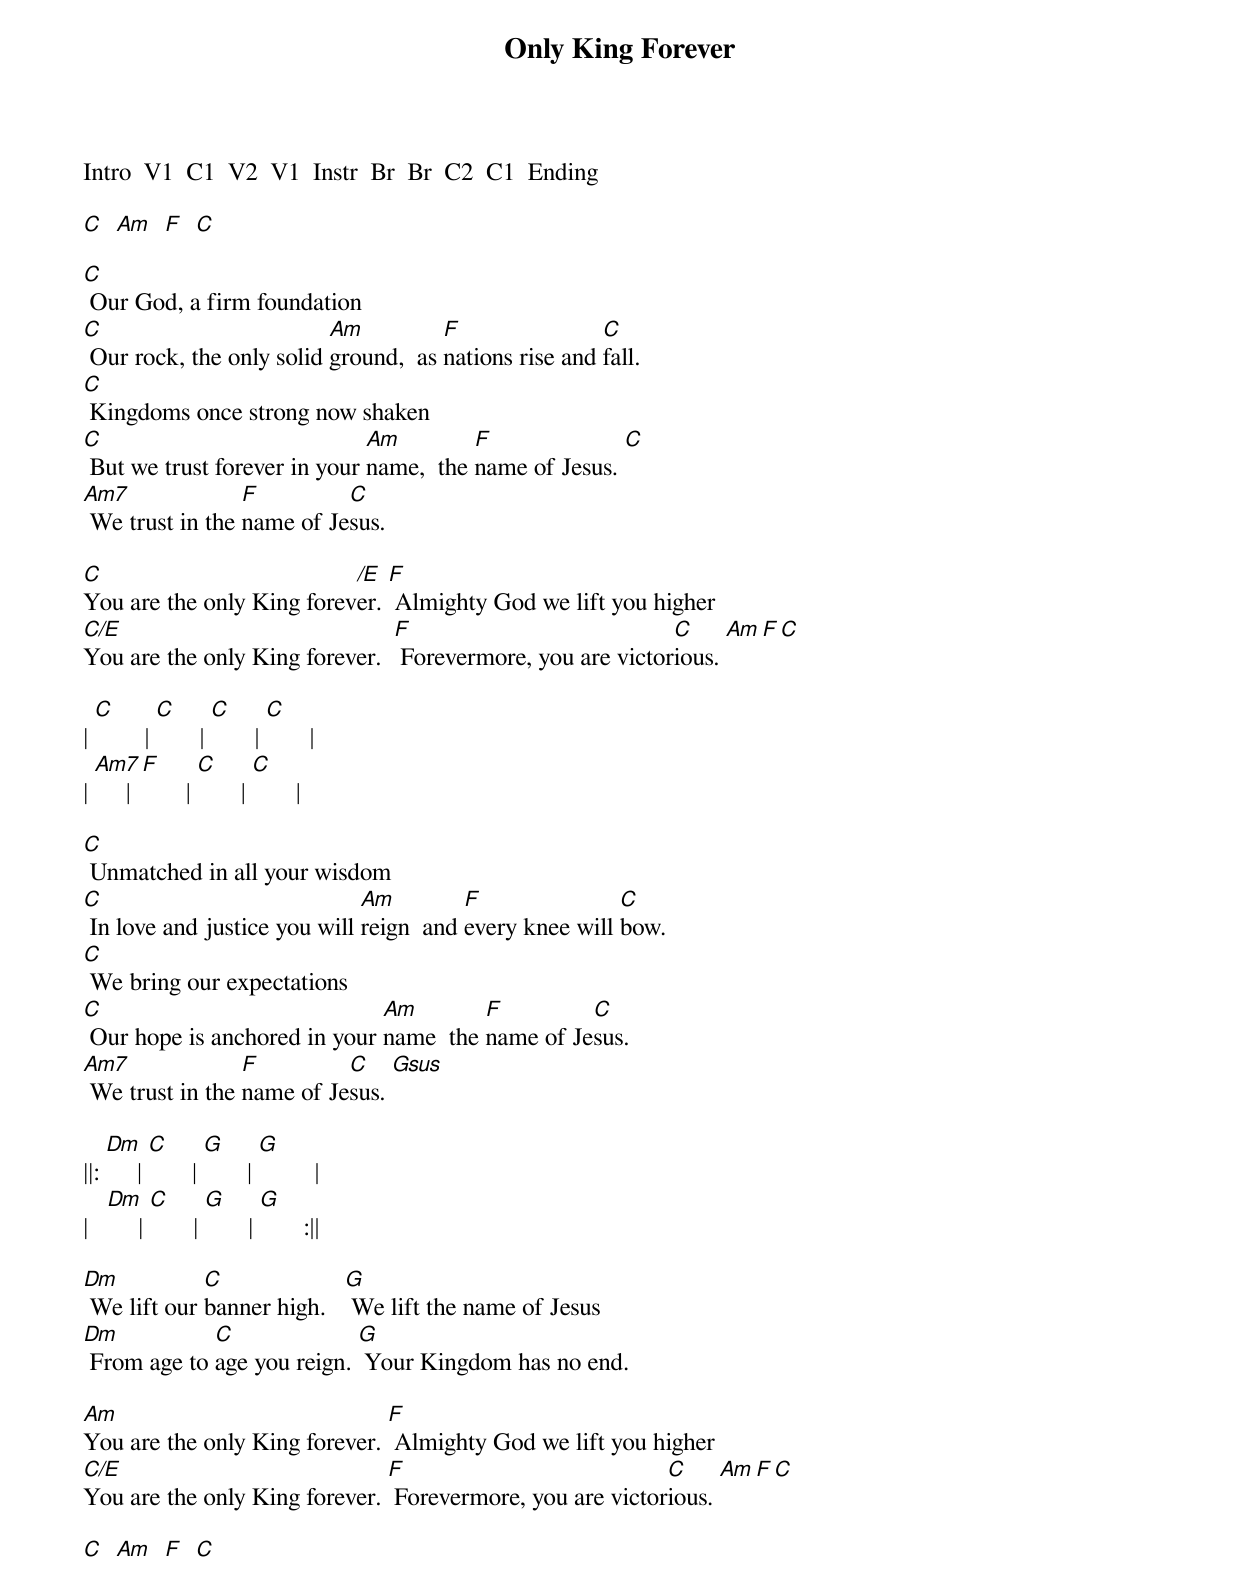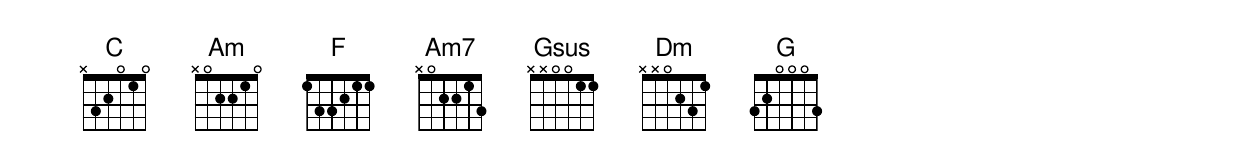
{title: Only King Forever}
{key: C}
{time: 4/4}
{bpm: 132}
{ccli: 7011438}
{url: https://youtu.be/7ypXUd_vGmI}
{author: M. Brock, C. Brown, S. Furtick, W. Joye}
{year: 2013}
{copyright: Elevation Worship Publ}

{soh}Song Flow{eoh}
Intro  V1  C1  V2  V1  Instr  Br  Br  C2  C1  Ending

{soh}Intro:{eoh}
[C]  [Am]  [F]  [C]

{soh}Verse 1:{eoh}
[C] Our God, a firm foundation
[C] Our rock, the only solid [Am]ground,  as [F]nations rise and [C]fall.
[C] Kingdoms once strong now shaken
[C] But we trust forever in your [Am]name,  the [F]name of Jesus. [C]
[Am7] We trust in the [F]name of Je[C]sus.

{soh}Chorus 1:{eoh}
[C]You are the only King forev[/E]er. [F] Almighty God we lift you higher
[C/E]You are the only King forever.  [F] Forevermore, you are victor[C]ious. [Am][F][C]

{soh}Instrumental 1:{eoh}
| [C]        | [C]       | [C]       | [C]       |
| [Am7]     | [F]       | [C]       | [C]       |

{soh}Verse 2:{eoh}
[C] Unmatched in all your wisdom
[C] In love and justice you will [Am]reign  and [F]every knee will [C]bow.
[C] We bring our expectations
[C] Our hope is anchored in your [Am]name  the [F]name of Je[C]sus.
[Am7] We trust in the [F]name of Je[C]sus. [Gsus]

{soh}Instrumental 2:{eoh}
||: [Dm]     | [C]       | [G]       | [G]         |
|   [Dm]     | [C]       | [G]       | [G]       :||

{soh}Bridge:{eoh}
[Dm] We lift our [C]banner high.   [G] We lift the name of Jesus
[Dm] From age to [C]age you reign. [G] Your Kingdom has no end.

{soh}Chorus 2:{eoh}
[Am]You are the only King forever. [F] Almighty God we lift you higher
[C/E]You are the only King forever. [F] Forevermore, you are victor[C]ious. [Am][F][C]

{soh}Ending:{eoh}
[C]  [Am]  [F]  [C]
